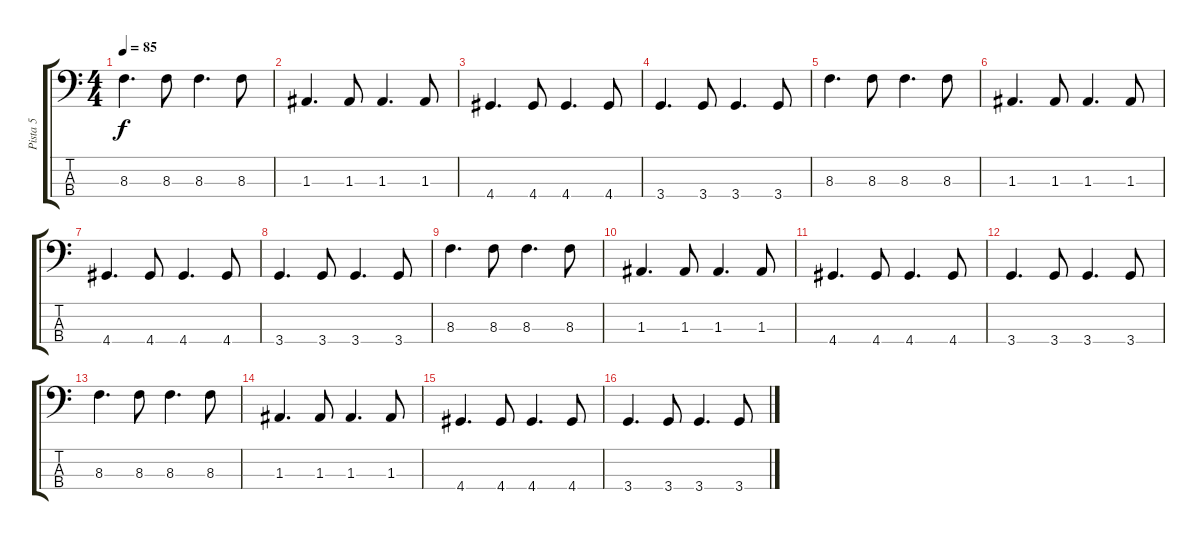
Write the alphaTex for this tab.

\track ("Pista 5" "Pista 5") {instrument electricbassfinger}
\staff {score tabs}
\tuning (G2 D2 A1 E1) {hide}
\ts (4 4)
\tempo 85
\clef f4
\ks c
8.3.4{d dy f} 8.3.8 8.3.4{d} 8.3.8 |
1.3.4{d} 1.3.8 1.3.4{d} 1.3.8 |
4.4.4{d} 4.4.8 4.4.4{d} 4.4.8 |
3.4.4{d} 3.4.8 3.4.4{d} 3.4.8 |
8.3.4{d} 8.3.8 8.3.4{d} 8.3.8 |
1.3.4{d} 1.3.8 1.3.4{d} 1.3.8 |
4.4.4{d} 4.4.8 4.4.4{d} 4.4.8 |
3.4.4{d} 3.4.8 3.4.4{d} 3.4.8 |
8.3.4{d} 8.3.8 8.3.4{d} 8.3.8 |
1.3.4{d} 1.3.8 1.3.4{d} 1.3.8 |
4.4.4{d} 4.4.8 4.4.4{d} 4.4.8 |
3.4.4{d} 3.4.8 3.4.4{d} 3.4.8 |
8.3.4{d} 8.3.8 8.3.4{d} 8.3.8 |
1.3.4{d} 1.3.8 1.3.4{d} 1.3.8 |
4.4.4{d} 4.4.8 4.4.4{d} 4.4.8 |
3.4.4{d} 3.4.8 3.4.4{d} 3.4.8
